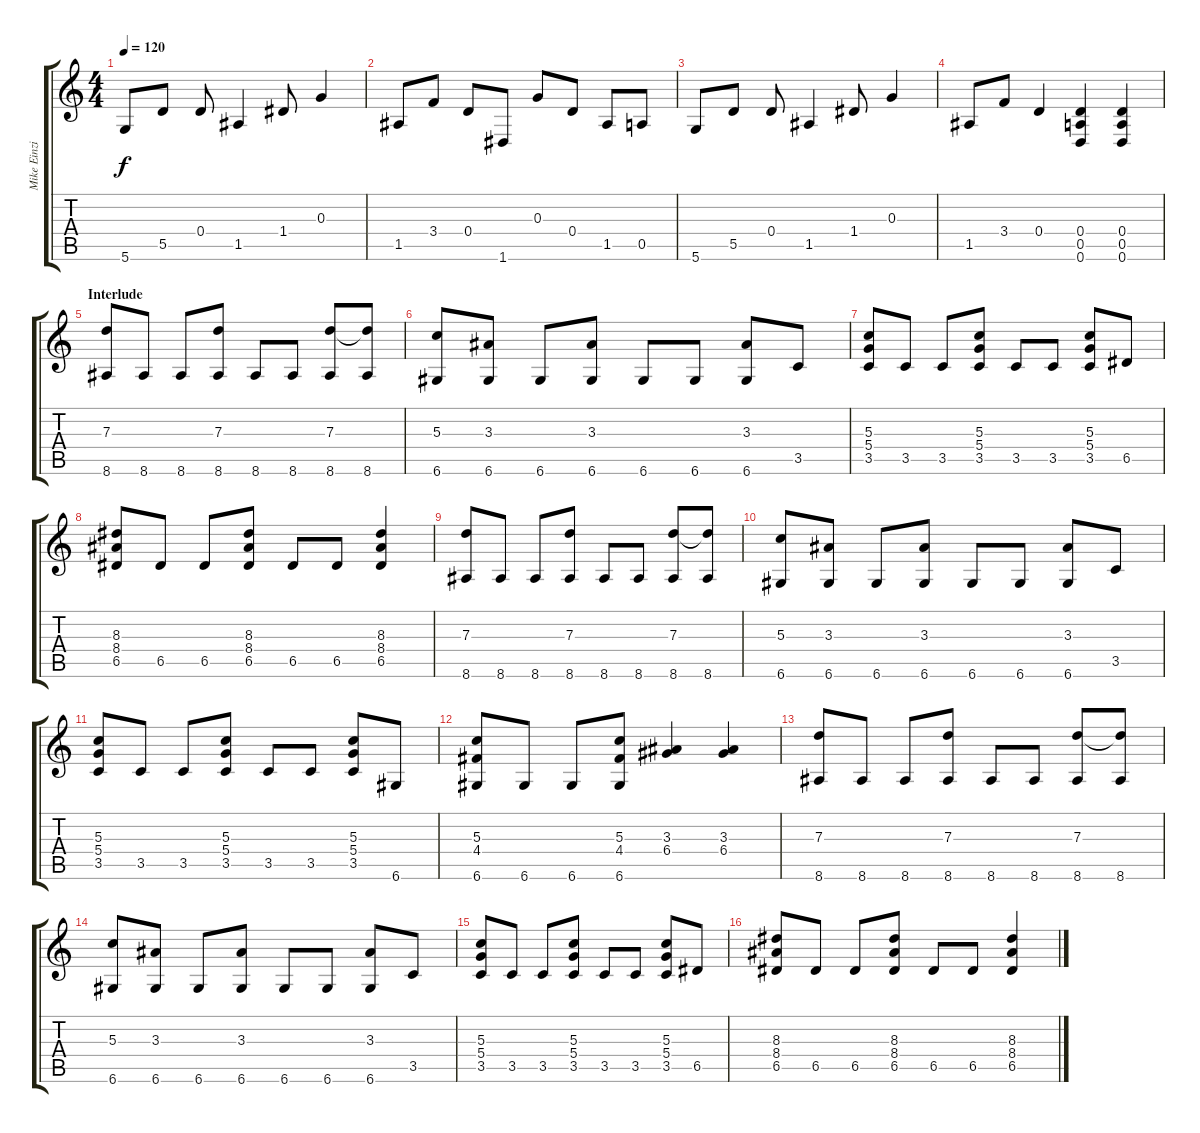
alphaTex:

\track ("Mike Einziger" "Mike Einzi") {instrument electricguitarclean}
\staff {score tabs}
\tuning (E4 B3 G3 D3 A2 D2) {hide}
\ts (4 4)
\tempo 120
\clef g2
\ks c
5.6.8{dy f} 5.5.8 0.4.8 1.5.4 1.4.8 0.3.4 |
1.5.8 3.4.8 0.4.8 1.6.8 0.3.8 0.4.8 1.5.8 0.5.8 |
5.6.8 5.5.8 0.4.8 1.5.4 1.4.8 0.3.4 |
1.5.8 3.4.8 0.4.4 (0.4 0.5 0.6).4 (0.4 0.5 0.6).4 |
\section ("" "Interlude")
(7.3 8.6).8{balance 8 instrument overdrivenguitar} 8.6.8 8.6.8 (7.3 8.6).8 8.6.8 8.6.8 (7.3 8.6).8 (7.3{t} 8.6).8 |
(5.3 6.6).8 (3.3 6.6).8 6.6.8 (3.3 6.6).8 6.6.8 6.6.8 (3.3 6.6).8 3.5.8 |
(5.3 5.4 3.5).8 3.5.8 3.5.8 (5.3 5.4 3.5).8 3.5.8 3.5.8 (5.3 5.4 3.5).8 6.5.8 |
(8.3 8.4 6.5).8 6.5.8 6.5.8 (8.3 8.4 6.5).8 6.5.8 6.5.8 (8.3 8.4 6.5).4 |
(7.3 8.6).8 8.6.8 8.6.8 (7.3 8.6).8 8.6.8 8.6.8 (7.3 8.6).8 (7.3{t} 8.6).8 |
(5.3 6.6).8 (3.3 6.6).8 6.6.8 (3.3 6.6).8 6.6.8 6.6.8 (3.3 6.6).8 3.5.8 |
(5.3 5.4 3.5).8 3.5.8 3.5.8 (5.3 5.4 3.5).8 3.5.8 3.5.8 (5.3 5.4 3.5).8 6.6.8 |
(5.3 4.4 6.6).8 6.6.8 6.6.8 (5.3 4.4 6.6).8 (3.3 6.4).4 (3.3 6.4).4 |
(7.3 8.6).8 8.6.8 8.6.8 (7.3 8.6).8 8.6.8 8.6.8 (7.3 8.6).8 (7.3{t} 8.6).8 |
(5.3 6.6).8 (3.3 6.6).8 6.6.8 (3.3 6.6).8 6.6.8 6.6.8 (3.3 6.6).8 3.5.8 |
(5.3 5.4 3.5).8 3.5.8 3.5.8 (5.3 5.4 3.5).8 3.5.8 3.5.8 (5.3 5.4 3.5).8 6.5.8 |
(8.3 8.4 6.5).8 6.5.8 6.5.8 (8.3 8.4 6.5).8 6.5.8 6.5.8 (8.3 8.4 6.5).4
